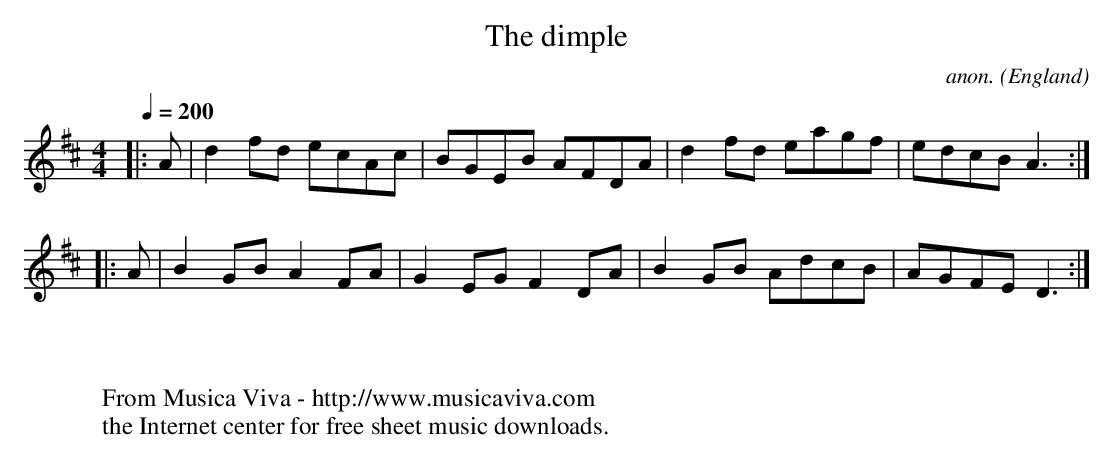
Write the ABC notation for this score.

X:1
T:The dimple
C:anon.
O:England
M:4/4
L:1/8
Q:1/4=200
K:D
|:A|d2fd ecAc|BGEB AFDA|d2fd eagf|edcBA3:|
|:A|B2GBA2FA|G2EGF2DA|B2GB AdcB|AGFED3:|
W:
W:
W:  From Musica Viva - http://www.musicaviva.com
W:  the Internet center for free sheet music downloads.
